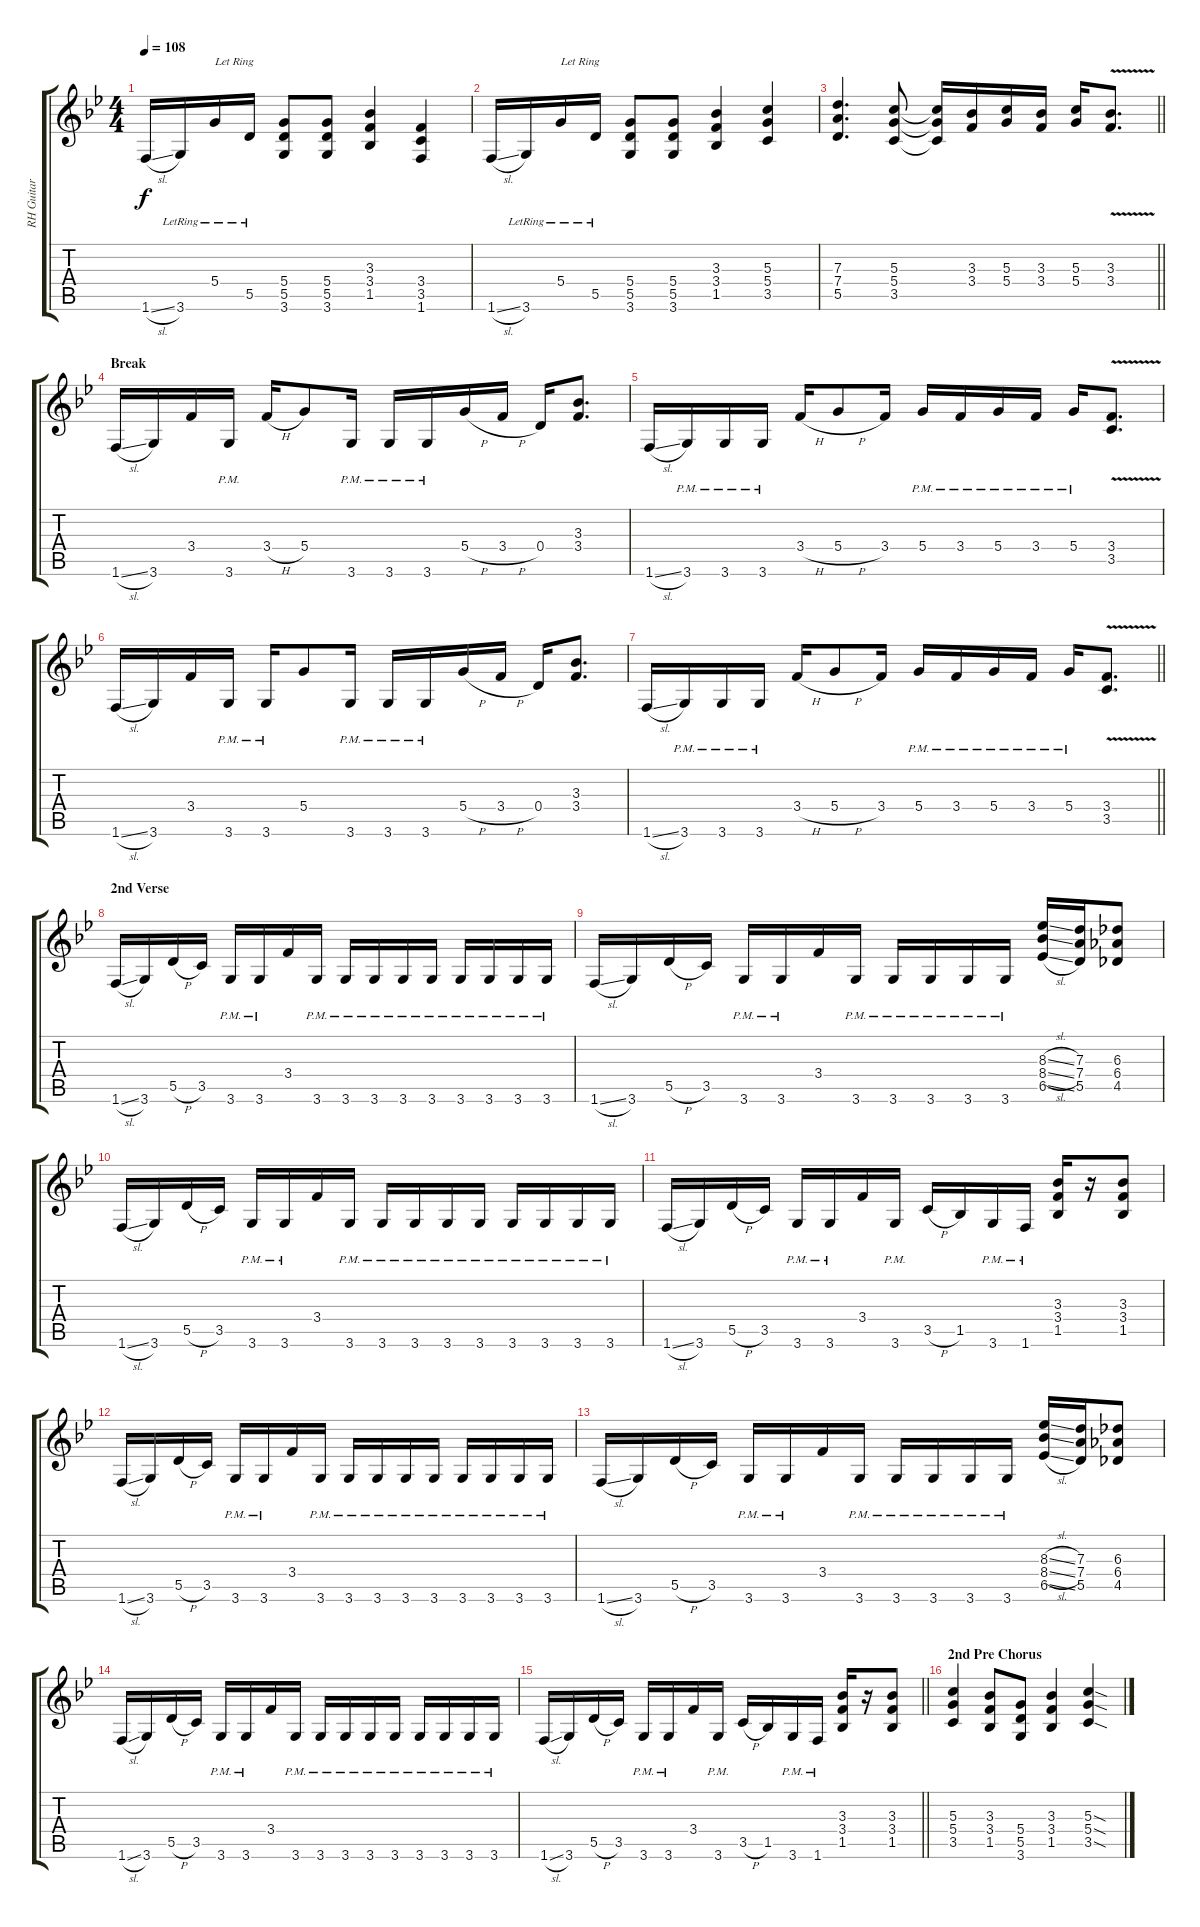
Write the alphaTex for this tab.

\track ("RH Guitar" "RH Guitar") {instrument distortionguitar}
\staff {score tabs}
\tuning (E4 B3 G3 D3 A2 E2) {hide}
\ts (4 4)
\tempo 108
\clef g2
\ks gminor
1.6{sl}.16{dy f} 3.6{lr}.16 5.4{lr}.16{txt "Let Ring"} 5.5{lr}.16 (5.4 5.5 3.6).8 (5.4 5.5 3.6).8 (3.3 3.4 1.5).4 (3.4 3.5 1.6).4 |
1.6{sl}.16 3.6{lr}.16 5.4{lr}.16{txt "Let Ring"} 5.5{lr}.16 (5.4 5.5 3.6).8 (5.4 5.5 3.6).8 (3.3 3.4 1.5).4 (5.3 5.4 3.5).4 |
\barLineRight lightlight
(7.3 7.4 5.5).4{d} (5.3 5.4 3.5).8 (5.3{t} 5.4{t} 3.5{t}).16 (3.3 3.4).16 (5.3 5.4).16 (3.3 3.4).16 (5.3 5.4).16 (3.3{v} 3.4{v}).8{d} |
\section ("" "Break")
1.6{sl}.16 3.6.16 3.4.16 3.6{pm}.16 3.4{h}.16 5.4.8 3.6{pm}.16 3.6{pm}.16 3.6{pm}.16 5.4{h}.16 3.4{h}.16 0.4.16 (3.3 3.4).8{d} |
1.6{sl}.16 3.6{pm}.16 3.6{pm}.16 3.6{pm}.16 3.4{h}.16 5.4{h}.8 3.4.16 5.4{pm}.16 3.4{pm}.16 5.4{pm}.16 3.4{pm}.16 5.4{pm}.16 (3.4{v} 3.5{v}).8{d} |
1.6{sl}.16 3.6.16 3.4.16 3.6{pm}.16 3.6{pm}.16 5.4.8 3.6{pm}.16 3.6{pm}.16 3.6{pm}.16 5.4{h}.16 3.4{h}.16 0.4.16 (3.3 3.4).8{d} |
\barLineRight lightlight
1.6{sl}.16 3.6{pm}.16 3.6{pm}.16 3.6{pm}.16 3.4{h}.16 5.4{h}.8 3.4.16 5.4{pm}.16 3.4{pm}.16 5.4{pm}.16 3.4{pm}.16 5.4{pm}.16 (3.4{v} 3.5{v}).8{d} |
\section ("" "2nd Verse")
1.6{sl}.16 3.6.16 5.5{h}.16 3.5.16 3.6{pm}.16 3.6{pm}.16 3.4.16 3.6{pm}.16 3.6{pm}.16 3.6{pm}.16 3.6{pm}.16 3.6{pm}.16 3.6{pm}.16 3.6{pm}.16 3.6{pm}.16 3.6{pm}.16 |
1.6{sl}.16 3.6.16 5.5{h}.16 3.5.16 3.6{pm}.16 3.6{pm}.16 3.4.16 3.6{pm}.16 3.6{pm}.16 3.6{pm}.16 3.6{pm}.16 3.6{pm}.16 (8.3{sl} 8.4{sl} 6.5{sl}).16 (7.3 7.4 5.5).16 (6.3 6.4 4.5).8 |
1.6{sl}.16 3.6.16 5.5{h}.16 3.5.16 3.6{pm}.16 3.6{pm}.16 3.4.16 3.6{pm}.16 3.6{pm}.16 3.6{pm}.16 3.6{pm}.16 3.6{pm}.16 3.6{pm}.16 3.6{pm}.16 3.6{pm}.16 3.6{pm}.16 |
1.6{sl}.16 3.6.16 5.5{h}.16 3.5.16 3.6{pm}.16 3.6{pm}.16 3.4.16 3.6{pm}.16 3.5{h}.16 1.5.16 3.6{pm}.16 1.6{pm}.16 (3.3 3.4 1.5).16 r.16 (3.3 3.4 1.5).8 |
1.6{sl}.16 3.6.16 5.5{h}.16 3.5.16 3.6{pm}.16 3.6{pm}.16 3.4.16 3.6{pm}.16 3.6{pm}.16 3.6{pm}.16 3.6{pm}.16 3.6{pm}.16 3.6{pm}.16 3.6{pm}.16 3.6{pm}.16 3.6{pm}.16 |
1.6{sl}.16 3.6.16 5.5{h}.16 3.5.16 3.6{pm}.16 3.6{pm}.16 3.4.16 3.6{pm}.16 3.6{pm}.16 3.6{pm}.16 3.6{pm}.16 3.6{pm}.16 (8.3{sl} 8.4{sl} 6.5{sl}).16 (7.3 7.4 5.5).16 (6.3 6.4 4.5).8 |
1.6{sl}.16 3.6.16 5.5{h}.16 3.5.16 3.6{pm}.16 3.6{pm}.16 3.4.16 3.6{pm}.16 3.6{pm}.16 3.6{pm}.16 3.6{pm}.16 3.6{pm}.16 3.6{pm}.16 3.6{pm}.16 3.6{pm}.16 3.6{pm}.16 |
\barLineRight lightlight
1.6{sl}.16 3.6.16 5.5{h}.16 3.5.16 3.6{pm}.16 3.6{pm}.16 3.4.16 3.6{pm}.16 3.5{h}.16 1.5.16 3.6{pm}.16 1.6{pm}.16 (3.3 3.4 1.5).16 r.16 (3.3 3.4 1.5).8 |
\section ("" "2nd Pre Chorus")
(5.3 5.4 3.5).4 (3.3 3.4 1.5).8 (5.4 5.5 3.6).8 (3.3 3.4 1.5).4 (5.3{sod} 5.4{sod} 3.5{sod}).4
